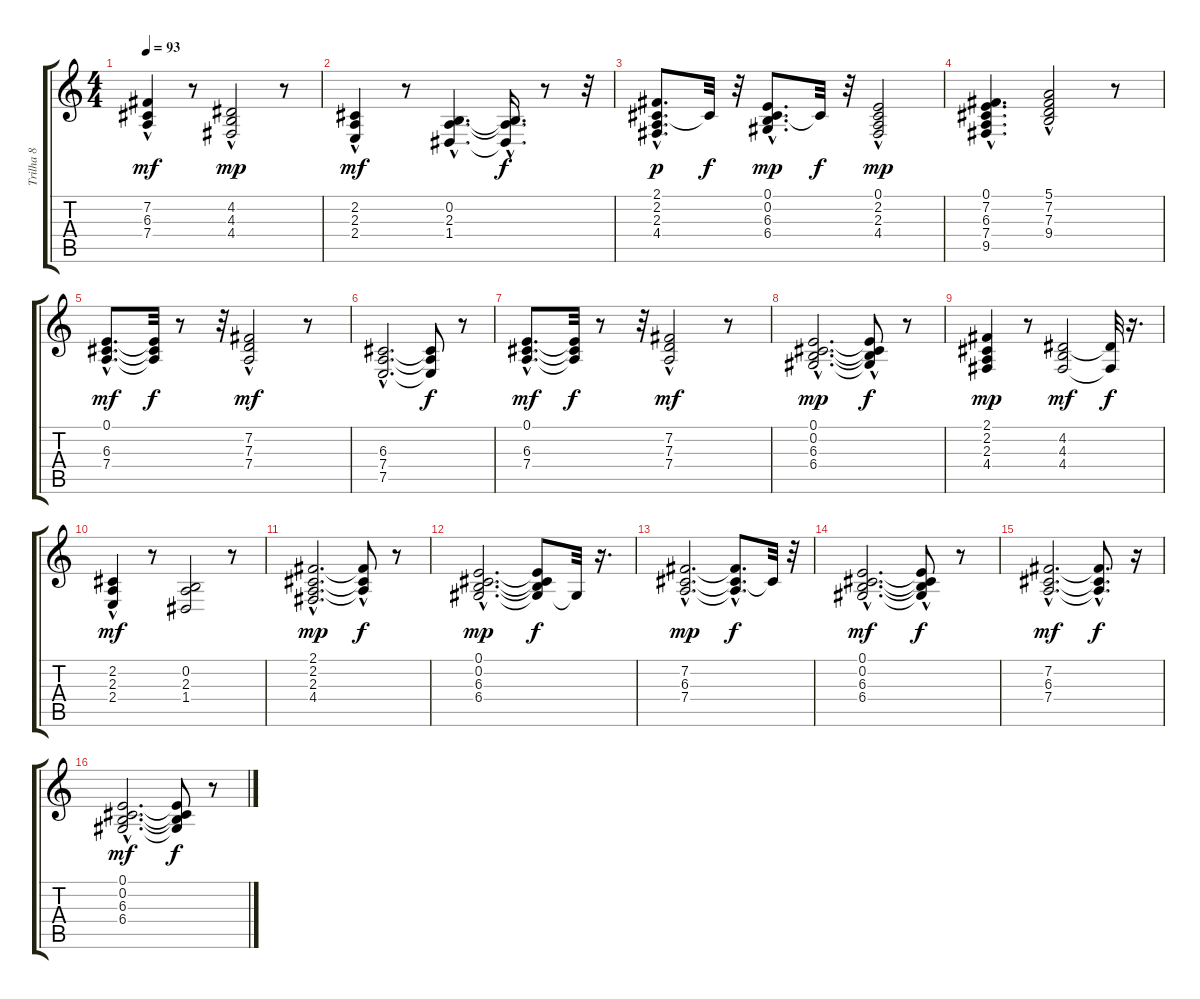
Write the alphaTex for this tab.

\track ("Trilha 8" "Trilha 8") {instrument fx4atmosphere}
\staff {score tabs}
\tuning (E4 B3 G3 D3 A2 E2) {hide}
\ts (4 4)
\tempo 93
\clef g2
\ks c
(7.2{hac} 6.3 7.4).4{dy mf} r.8 (4.2 4.3{hac} 4.4).2{dy mp} r.8 |
(2.2{hac} 2.3 2.4{hac}).4{dy mf} r.8 (0.2{hac} 2.3{hac} 1.4{hac}).4{d} (0.2{hac t} 2.3{hac t} 1.4{t}).16{d dy f} r.8 r.32 |
(2.1 2.2{hac} 2.3{hac} 4.4{hac}).8{d dy p} 2.2{t}.32{dy f} r.32 (0.1{hac} 0.2 6.3{hac} 6.4{hac}).8{d dy mp} 6.3{t}.32{dy f} r.32 (0.1 2.2{hac} 2.3{hac} 4.4{hac}).2{dy mp} |
(0.1{hac} 7.2 6.3 7.4 9.5).4{d} (5.1{hac} 7.2 7.3 9.4).2 r.8 |
(0.1{hac} 6.3{hac} 7.4{hac}).8{d dy mf} (0.1{t} 6.3{t} 7.4{t}).32{dy f} r.8 r.32 (7.2 7.3{hac} 7.4).2{dy mf} r.8 |
(6.3{hac} 7.4{hac} 7.5{hac}).2{d} (6.3{t} 7.4{t} 7.5{t}).8{dy f} r.8 |
(0.1{hac} 6.3{hac} 7.4{hac}).8{d dy mf} (0.1{t} 6.3{t} 7.4{t}).32{dy f} r.8 r.32 (7.2 7.3{hac} 7.4{hac}).2{dy mf} r.8 |
(0.1{hac} 0.2{hac} 6.3{hac} 6.4{hac}).2{d dy mp} (0.1{hac t} 0.2{hac t} 6.3{t} 6.4{hac t}).8{dy f} r.8 |
(2.1 2.2 2.3 4.4).4{dy mp} r.8 (4.2 4.3 4.4).2{dy mf} (4.2{t} 4.4{t}).32{dy f} r.16{d} |
(2.2{hac} 2.3 2.4{hac}).4{dy mf} r.8 (0.2 2.3 1.4).2 r.8 |
(2.1{hac} 2.2{hac} 2.3{hac} 4.4).2{d dy mp} (2.1{hac t} 2.2{t} 2.3{hac t}).8{dy f} r.8 |
(0.1{hac} 0.2{hac} 6.3{hac} 6.4{hac}).2{d dy mp} (0.1{t} 0.2{t} 6.3{t} 6.4{t}).8{dy f} 6.4{t}.32 r.16{d} |
(7.2{hac} 6.3{hac} 7.4{hac}).2{d dy mp} (7.2{t} 6.3{hac t} 7.4{t}).8{d dy f} 6.3{t}.32 r.32 |
(0.1{hac} 0.2{hac} 6.3{hac} 6.4{hac}).2{d dy mf} (0.1{hac t} 0.2{hac t} 6.3{t} 6.4{t}).8{dy f} r.8 |
(7.2{hac} 6.3{hac} 7.4{hac}).2{d dy mf} (7.2{hac t} 6.3{hac t} 7.4{t}).8{d dy f} r.16 |
(0.1{hac} 0.2{hac} 6.3{hac} 6.4{hac}).2{d dy mf} (0.1{t} 0.2{t} 6.3{t} 6.4{t}).8{dy f} r.8
